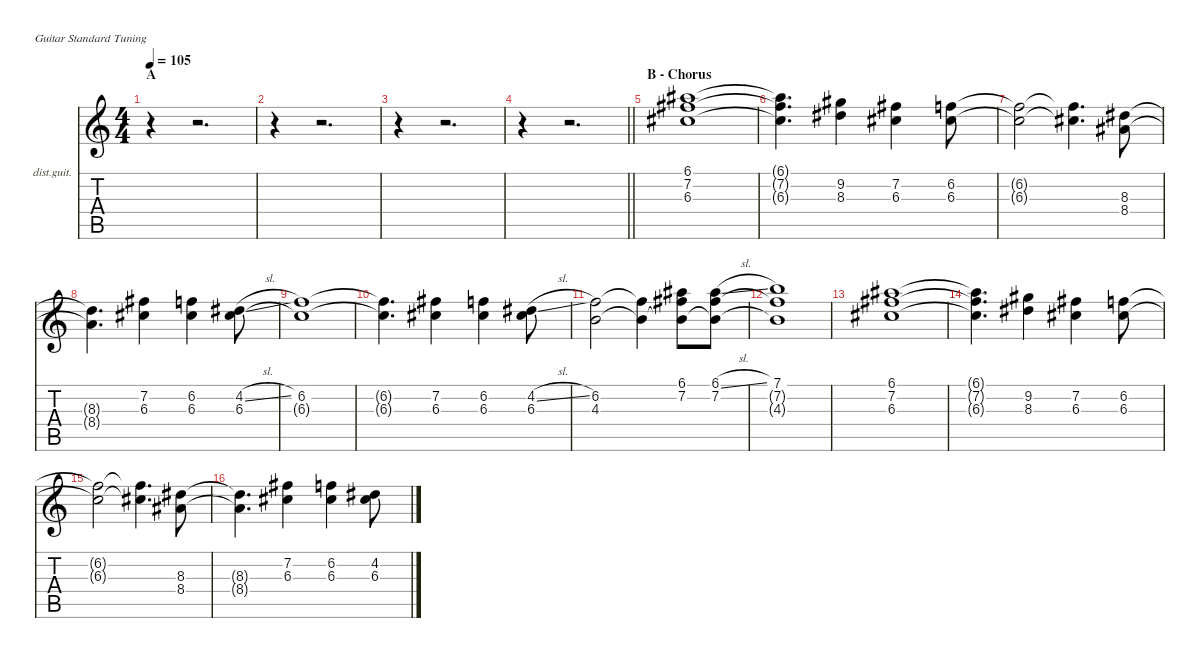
\defaultSystemsLayout 4
\hideDynamics
\bracketExtendMode nobrackets
\firstSystemTrackNameOrientation horizontal
\otherSystemsTrackNameOrientation horizontal
\track ("Voices" "dist.guit.") {instrument distortionguitar}
\staff {score tabs}
\tuning (E4 B3 G3 D3 A2 E2)
\ts (4 4)
\section ("" "A")
\tempo 105
\clef g2
\ks c
r.4{dy f} r.2{d} |
r.4 r.2{d} |
r.4 r.2{d} |
\barLineRight lightlight
r.4 r.2{d} |
\section ("" "B - Chorus")
(6.1{acc #} 7.2{acc #} 6.3{acc #}).1 |
(6.1{t acc #} 7.2{t acc #} 6.3{t acc #}).4{d} (9.2{acc #} 8.3{acc #}).4 (7.2{acc #} 6.3{acc #}).4 (6.2 6.3{acc #}).8 |
(6.2{t} 6.3{t acc #}).2 (6.2{t} 6.3{t acc #}).4{d} (8.3{acc #} 8.4{acc #}).8 |
(8.3{t acc #} 8.4{t acc #}).4{d} (7.2{acc #} 6.3{acc #}).4 (6.2 6.3{acc #}).4 (4.2{sl acc #} 6.3{acc #}).8 |
(6.2 6.3{t acc #}).1 |
(6.2{t} 6.3{t acc #}).4{d} (7.2{acc #} 6.3{acc #}).4 (6.2 6.3{acc #}).4 (4.2{sl acc #} 6.3{acc #}).8 |
(6.2 4.3).2 (6.2{t} 4.3{t}).4 (6.1{acc #} 7.2{acc #} 4.3{t}).8 (6.1{sl acc #} 7.2{acc #} 4.3{t}).8 |
(7.1 7.2{t acc #} 4.3{t}).1 |
(6.1{acc #} 7.2{acc #} 6.3{acc #}).1 |
(6.1{t acc #} 7.2{t acc #} 6.3{t acc #}).4{d} (9.2{acc #} 8.3{acc #}).4 (7.2{acc #} 6.3{acc #}).4 (6.2 6.3{acc #}).8 |
(6.2{t} 6.3{t acc #}).2 (6.2{t} 6.3{t acc #}).4{d} (8.3{acc #} 8.4{acc #}).8 |
(8.3{t acc #} 8.4{t acc #}).4{d} (7.2{acc #} 6.3{acc #}).4 (6.2 6.3{acc #}).4 (4.2{sl acc #} 6.3{acc #}).8
